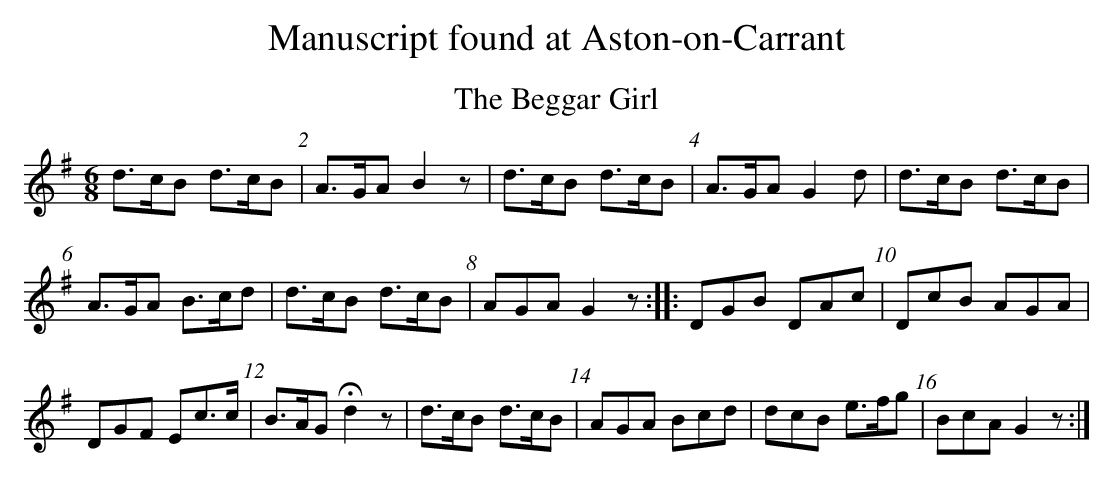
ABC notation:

X:1
T:Beggar Girl, The
M:6/8
L:1/8
K:G
d>cB d>cB | A>GA B2 z | d>cB d>cB | A>GA G2 d |\
 d>cB d>cB |
A>GA B>cd | d>cB d>cB | AGA G2 z ::\
DGB DAc | DcB AGA |
DGF Ec>c | B>AG Hd2 z | d>cB d>cB |\
 AGA Bcd | dcB e>fg | BcA G2 z :|
